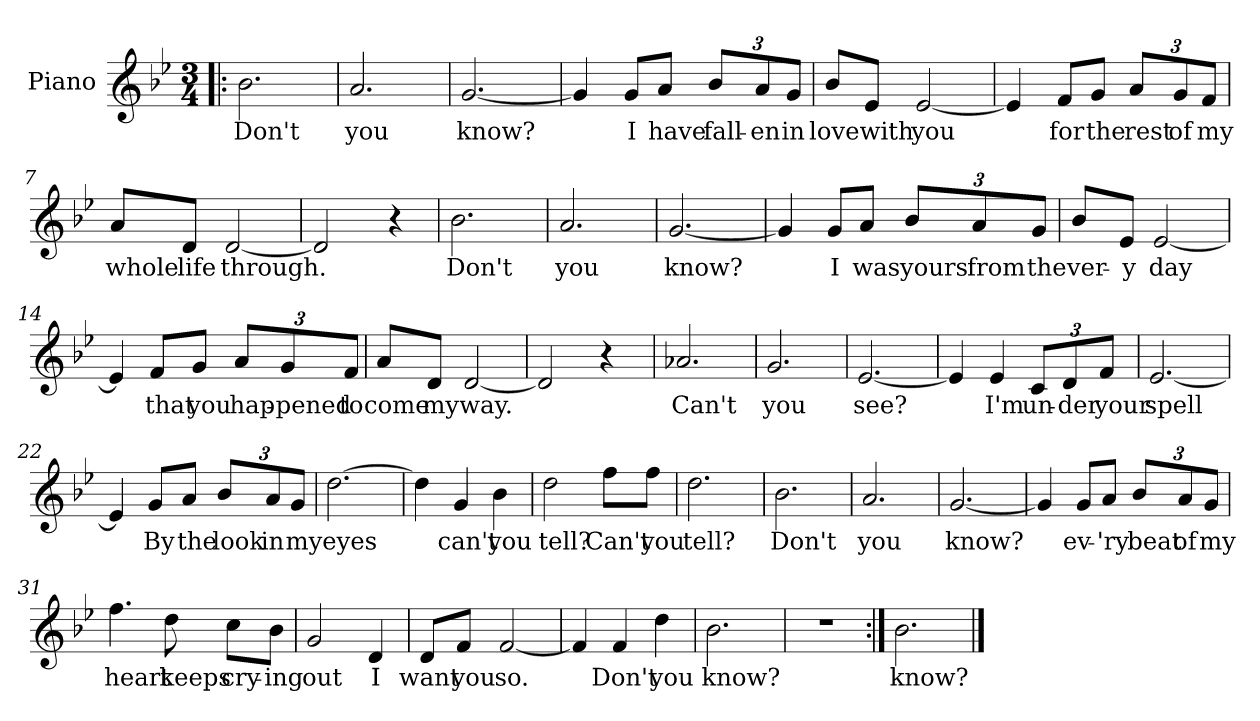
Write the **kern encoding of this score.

**kern	**text
*part1	*part1
*staff1	*staff1
*I"Piano	*
*I'Pno.	*
*clefG2	*
*k[b-e-]	*
*B-:	*
*M3/4	*
=1!|:	=1!|:
2.b-\	Don't
=2	=2
2.a/	you
=3	=3
[2.g/	know?
=4	=4
4g/]	.
8g/L	I
8a/J	have
*Xbrackettup	*
12b-/L	fall-
12a/	-en
12g/J	in
=5	=5
8b-/L	love
8e-/J	with
[2e-/	you
!!LO:LB:g=z
=6	=6
4e-/]	.
8f/L	for
8g/J	the
12a/L	rest
12g/	of
12f/J	my
=7	=7
8a/L	whole
8d/J	life
[2d/	through.
=8	=8
2d/]	.
4r	.
=9	=9
2.b-\	Don't
=10	=10
2.a/	you
!!LO:LB:g=z
=11	=11
[2.g/	know?
=12	=12
4g/]	.
8g/L	I
8a/J	was
12b-/L	yours
12a/	from
12g/J	the
=13	=13
8b-/L	ver-
8e-/J	-y
[2e-/	day
=14	=14
4e-/]	.
8f/L	that
8g/J	you
12a/L	hap-
12g/	-pened
12f/J	to
!!LO:LB:g=z
=15	=15
8a/L	come
8d/J	my
[2d/	way.
=16	=16
2d/]	.
4r	.
=17	=17
2.a-X/	Can't
=18	=18
2.g/	you
=19	=19
[2.e-/	see?
=20	=20
4e-/]	.
4e-/	I'm
12c/L	un-
12d/	-der
12f/J	your
!!LO:LB:g=z
=21	=21
[2.e-/	spell
=22	=22
4e-/]	.
8g/L	By
8a/J	the
12b-/L	look
12a/	in
12g/J	my
=23	=23
[2.dd\	eyes
=24	=24
4dd\]	.
4g/	can't
4b-\	you
=25	=25
2dd\	tell?
8ff\L	Can't
8ff\J	you
!!LO:LB:g=z
=26	=26
2.dd\	tell?
=27	=27
2.b-\	Don't
=28	=28
2.a/	you
=29	=29
[2.g/	know?
=30	=30
4g/]	.
8g/L	ev-
8a/J	-'ry
12b-/L	beat
12a/	of
12g/J	my
=31	=31
4.ff\	heart
8dd\	keeps
8cc\L	cry-
8b-\J	-ing
!!LO:LB:g=z
=32	=32
2g/	out
4d/	I
=33	=33
8d/L	want
8f/J	you
[2f/	so.
=34	=34
4f/]	.
4f/	Don't
4dd\	you
=35	=35
2.b-\	know?
=36	=36
2.r	.
=37:|!	=37:|!
2.b-\	know?
==	==
*-	*-
